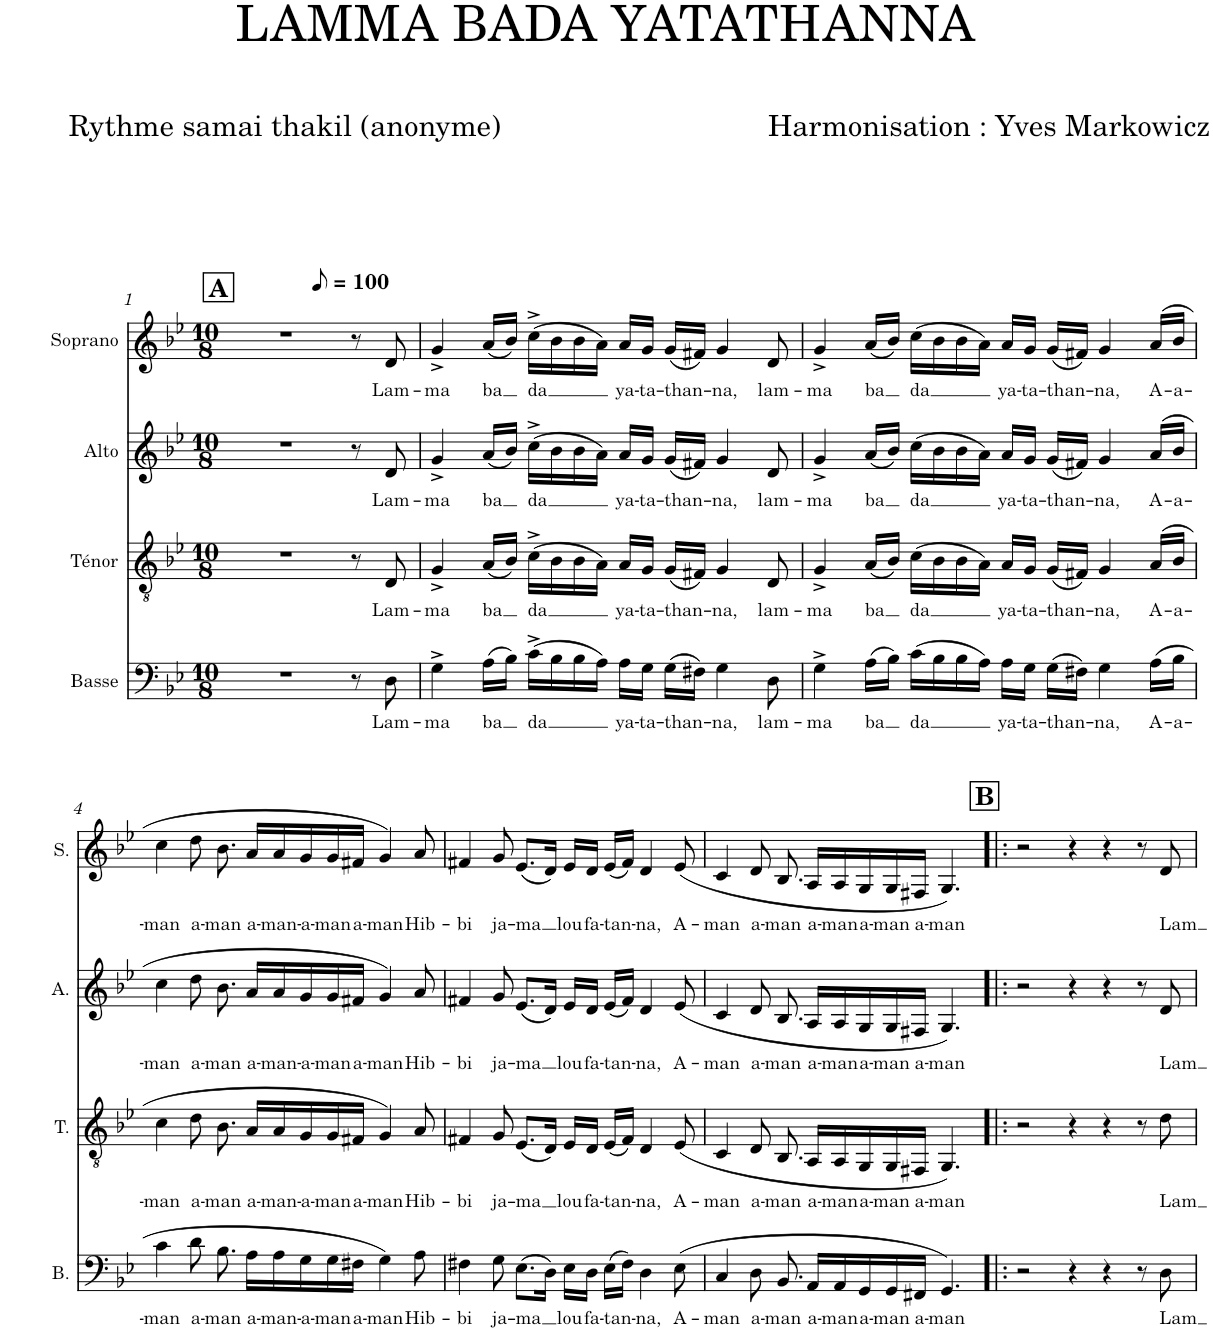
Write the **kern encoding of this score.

**kern	**text	**kern	**text	**kern	**text	**kern	**text
*part4	*part4	*part3	*part3	*part2	*part2	*part1	*part1
*staff4	*staff4	*staff3	*staff3	*staff2	*staff2	*staff1	*staff1
*I"Basse	*	*I"Ténor	*	*I"Alto	*	*I"Soprano	*
*I'B.	*	*I'T.	*	*I'A.	*	*I'S.	*
*clefF4	*	*clefGv2	*	*clefG2	*	*clefG2	*
*k[b-e-]	*	*k[b-e-]	*	*k[b-e-]	*	*k[b-e-]	*
*M10/8	*	*M10/8	*	*M10/8	*	*M10/8	*
*MM50	*	*MM50	*	*MM50	*	*MM50	*
!!LO:REH:place=s1:a:B:cj:fs=14:t=A
=1	=1	=1	=1	=1	=1	=1	=1
1r	.	1r	.	1r	.	1r	.
8r	.	8r	.	8r	.	8r	.
!	!LO:LY:b	!	!LO:LY:b	!	!LO:LY:b	!	!LO:LY:b
8D\	Lam-	8D/	Lam-	8d/	Lam-	8d/	Lam-
=2	=2	=2	=2	=2	=2	=2	=2
!	!LO:LY:b	!	!LO:LY:b	!	!LO:LY:b	!	!LO:LY:b
4G^\	-ma	4G^/	-ma	4g^/	-ma	4g^/	-ma
!	!LO:LY:b	!	!LO:LY:b	!	!LO:LY:b	!	!LO:LY:b
(16A\LL	ba	(16A/LL	ba	(16a/LL	ba	(16a/LL	ba
16B-\JJ)	.	16B-/JJ)	.	16b-/JJ)	.	16b-/JJ)	.
!	!LO:LY:b	!	!LO:LY:b	!	!LO:LY:b	!	!LO:LY:b
(16c^\LL	da	(16c^\LL	da	(16cc^\LL	da	(16cc^\LL	da
16B-\	.	16B-\	.	16b-\	.	16b-\	.
16B-\	.	16B-\	.	16b-\	.	16b-\	.
16A\JJ)	.	16A\JJ)	.	16a\JJ)	.	16a\JJ)	.
!	!LO:LY:b	!	!LO:LY:b	!	!LO:LY:b	!	!LO:LY:b
16A\LL	ya-	16A/LL	ya-	16a/LL	ya-	16a/LL	ya-
!	!LO:LY:b	!	!LO:LY:b	!	!LO:LY:b	!	!LO:LY:b
16G\JJ	-ta-	16G/JJ	-ta-	16g/JJ	-ta-	16g/JJ	-ta-
!	!LO:LY:b	!	!LO:LY:b	!	!LO:LY:b	!	!LO:LY:b
(16G\LL	-than-	(16G/LL	-than-	(16g/LL	-than-	(16g/LL	-than-
16F#X\JJ)	.	16F#X/JJ)	.	16f#X/JJ)	.	16f#X/JJ)	.
!	!LO:LY:b	!	!LO:LY:b	!	!LO:LY:b	!	!LO:LY:b
4G\	na,	4G/	na,	4g/	na,	4g/	na,
!	!LO:LY:b	!	!LO:LY:b	!	!LO:LY:b	!	!LO:LY:b
8D\	lam-	8D/	lam-	8d/	lam-	8d/	lam-
=3	=3	=3	=3	=3	=3	=3	=3
!	!LO:LY:b	!	!LO:LY:b	!	!LO:LY:b	!	!LO:LY:b
4G^\	-ma	4G^/	-ma	4g^/	-ma	4g^/	-ma
!	!LO:LY:b	!	!LO:LY:b	!	!LO:LY:b	!	!LO:LY:b
(16A\LL	ba	(16A/LL	ba	(16a/LL	ba	(16a/LL	ba
16B-\JJ)	.	16B-/JJ)	.	16b-/JJ)	.	16b-/JJ)	.
!	!LO:LY:b	!	!LO:LY:b	!	!LO:LY:b	!	!LO:LY:b
(16c\LL	da	(16c\LL	da	(16cc\LL	da	(16cc\LL	da
16B-\	.	16B-\	.	16b-\	.	16b-\	.
16B-\	.	16B-\	.	16b-\	.	16b-\	.
16A\JJ)	.	16A\JJ)	.	16a\JJ)	.	16a\JJ)	.
!	!LO:LY:b	!	!LO:LY:b	!	!LO:LY:b	!	!LO:LY:b
16A\LL	ya-	16A/LL	ya-	16a/LL	ya-	16a/LL	ya-
!	!LO:LY:b	!	!LO:LY:b	!	!LO:LY:b	!	!LO:LY:b
16G\JJ	-ta-	16G/JJ	-ta-	16g/JJ	-ta-	16g/JJ	-ta-
!	!LO:LY:b	!	!LO:LY:b	!	!LO:LY:b	!	!LO:LY:b
(16G\LL	-than-	(16G/LL	-than-	(16g/LL	-than-	(16g/LL	-than-
16F#X\JJ)	.	16F#X/JJ)	.	16f#X/JJ)	.	16f#X/JJ)	.
!	!LO:LY:b	!	!LO:LY:b	!	!LO:LY:b	!	!LO:LY:b
4G\	na,	4G/	na,	4g/	na,	4g/	na,
!	!LO:LY:b	!	!LO:LY:b	!	!LO:LY:b	!	!LO:LY:b
(16A\LL	A-	(16A/LL	A-	(16a/LL	A-	(16a/LL	A-
!	!LO:LY:b	!	!LO:LY:b	!	!LO:LY:b	!	!LO:LY:b
16B-\JJ	-a-	16B-/JJ	-a-	16b-/JJ	-a-	16b-/JJ	-a-
!!LO:LB:g=z
=4	=4	=4	=4	=4	=4	=4	=4
!	!LO:LY:b	!	!LO:LY:b	!	!LO:LY:b	!	!LO:LY:b
4c\	-man	4c\	-man	4cc\	-man	4cc\	-man
!	!LO:LY:b	!	!LO:LY:b	!	!LO:LY:b	!	!LO:LY:b
8d\	a-	8d\	a-	8dd\	a-	8dd\	a-
!	!LO:LY:b	!	!LO:LY:b	!	!LO:LY:b	!	!LO:LY:b
8.B-\	-man	8.B-\	-man	8.b-\	-man	8.b-\	-man
!	!LO:LY:b	!	!LO:LY:b	!	!LO:LY:b	!	!LO:LY:b
16A\LL	a-	16A/LL	a-	16a/LL	a-	16a/LL	a-
!	!LO:LY:b	!	!LO:LY:b	!	!LO:LY:b	!	!LO:LY:b
16A\	-man-	16A/	-man-	16a/	-man-	16a/	-man-
!	!LO:LY:b	!	!LO:LY:b	!	!LO:LY:b	!	!LO:LY:b
16G\	-a-	16G/	-a-	16g/	-a-	16g/	-a-
!	!LO:LY:b	!	!LO:LY:b	!	!LO:LY:b	!	!LO:LY:b
16G\	-man	16G/	-man	16g/	-man	16g/	-man
!	!LO:LY:b	!	!LO:LY:b	!	!LO:LY:b	!	!LO:LY:b
16F#X\JJ	a-	16F#X/JJ	a-	16f#X/JJ	a-	16f#X/JJ	a-
!	!LO:LY:b	!	!LO:LY:b	!	!LO:LY:b	!	!LO:LY:b
4G\)	-man	4G/)	-man	4g/)	-man	4g/)	-man
!	!LO:LY:b	!	!LO:LY:b	!	!LO:LY:b	!	!LO:LY:b
8A\	Hib-	8A/	Hib-	8a/	Hib-	8a/	Hib-
=5	=5	=5	=5	=5	=5	=5	=5
!	!LO:LY:b	!	!LO:LY:b	!	!LO:LY:b	!	!LO:LY:b
4F#X\	-bi	4F#X/	-bi	4f#X/	-bi	4f#X/	-bi
!	!LO:LY:b	!	!LO:LY:b	!	!LO:LY:b	!	!LO:LY:b
8G\	ja-	8G/	ja-	8g/	ja-	8g/	ja-
!	!LO:LY:b	!	!LO:LY:b	!	!LO:LY:b	!	!LO:LY:b
(8.E-\L	-ma	(8.E-/L	-ma	(8.e-/L	-ma	(8.e-/L	-ma
16D\Jk)	.	16D/Jk)	.	16d/Jk)	.	16d/Jk)	.
!	!LO:LY:b	!	!LO:LY:b	!	!LO:LY:b	!	!LO:LY:b
16E-\LL	lou	16E-/LL	lou	16e-/LL	lou	16e-/LL	lou
!	!LO:LY:b	!	!LO:LY:b	!	!LO:LY:b	!	!LO:LY:b
16D\JJ	fa-	16D/JJ	fa-	16d/JJ	fa-	16d/JJ	fa-
!	!LO:LY:b	!	!LO:LY:b	!	!LO:LY:b	!	!LO:LY:b
(16E-\LL	-tan-	(16E-/LL	-tan-	(16e-/LL	-tan-	(16e-/LL	-tan-
16F#\JJ)	.	16F#/JJ)	.	16f#/JJ)	.	16f#/JJ)	.
!	!LO:LY:b	!	!LO:LY:b	!	!LO:LY:b	!	!LO:LY:b
4D\	na,	4D/	na,	4d/	na,	4d/	na,
!	!LO:LY:b	!	!LO:LY:b	!	!LO:LY:b	!	!LO:LY:b
(8E-\	A-	(8E-/	A-	(8e-/	A-	(8e-/	A-
=5X1	=5X1	=5X1	=5X1	=5X1	=5X1	=5X1	=5X1
!	!LO:LY:b	!	!LO:LY:b	!	!LO:LY:b	!	!LO:LY:b
4C/	-man	4C/	-man	4c/	-man	4c/	-man
!	!LO:LY:b	!	!LO:LY:b	!	!LO:LY:b	!	!LO:LY:b
8D\	a-	8D/	a-	8d/	a-	8d/	a-
!	!LO:LY:b	!	!LO:LY:b	!	!LO:LY:b	!	!LO:LY:b
8.BB-/	-man	8.BB-/	-man	8.B-/	-man	8.B-/	-man
!	!LO:LY:b	!	!LO:LY:b	!	!LO:LY:b	!	!LO:LY:b
16AA/LL	a-	16AA/LL	a-	16A/LL	a-	16A/LL	a-
!	!LO:LY:b	!	!LO:LY:b	!	!LO:LY:b	!	!LO:LY:b
16AA/	-man	16AA/	-man	16A/	-man	16A/	-man
!	!LO:LY:b	!	!LO:LY:b	!	!LO:LY:b	!	!LO:LY:b
16GG/	a-	16GG/	a-	16G/	a-	16G/	a-
!	!LO:LY:b	!	!LO:LY:b	!	!LO:LY:b	!	!LO:LY:b
16GG/	-man	16GG/	-man	16G/	-man	16G/	-man
!	!LO:LY:b	!	!LO:LY:b	!	!LO:LY:b	!	!LO:LY:b
16FF#X/JJ	a-	16FF#X/JJ	a-	16F#X/JJ	a-	16F#X/JJ	a-
!	!LO:LY:b	!	!LO:LY:b	!	!LO:LY:b	!	!LO:LY:b
4.GG/)	-man	4.GG/)	-man	4.G/)	-man	4.G/)	-man
!!LO:REH:place=s1:a:B:cj:fs=14:t=B
=6!|:	=6!|:	=6!|:	=6!|:	=6!|:	=6!|:	=6!|:	=6!|:
2r	.	2r	.	2r	.	2r	.
4r	.	4r	.	4r	.	4r	.
4r	.	4r	.	4r	.	4r	.
8r	.	8r	.	8r	.	8r	.
!	!LO:LY:b	!	!LO:LY:b	!	!LO:LY:b	!	!LO:LY:b
8D\	Lam	8d\	Lam	8d/	Lam	8d/	Lam
=	=	=	=	=	=	=	=
*-	*-	*-	*-	*-	*-	*-	*-
